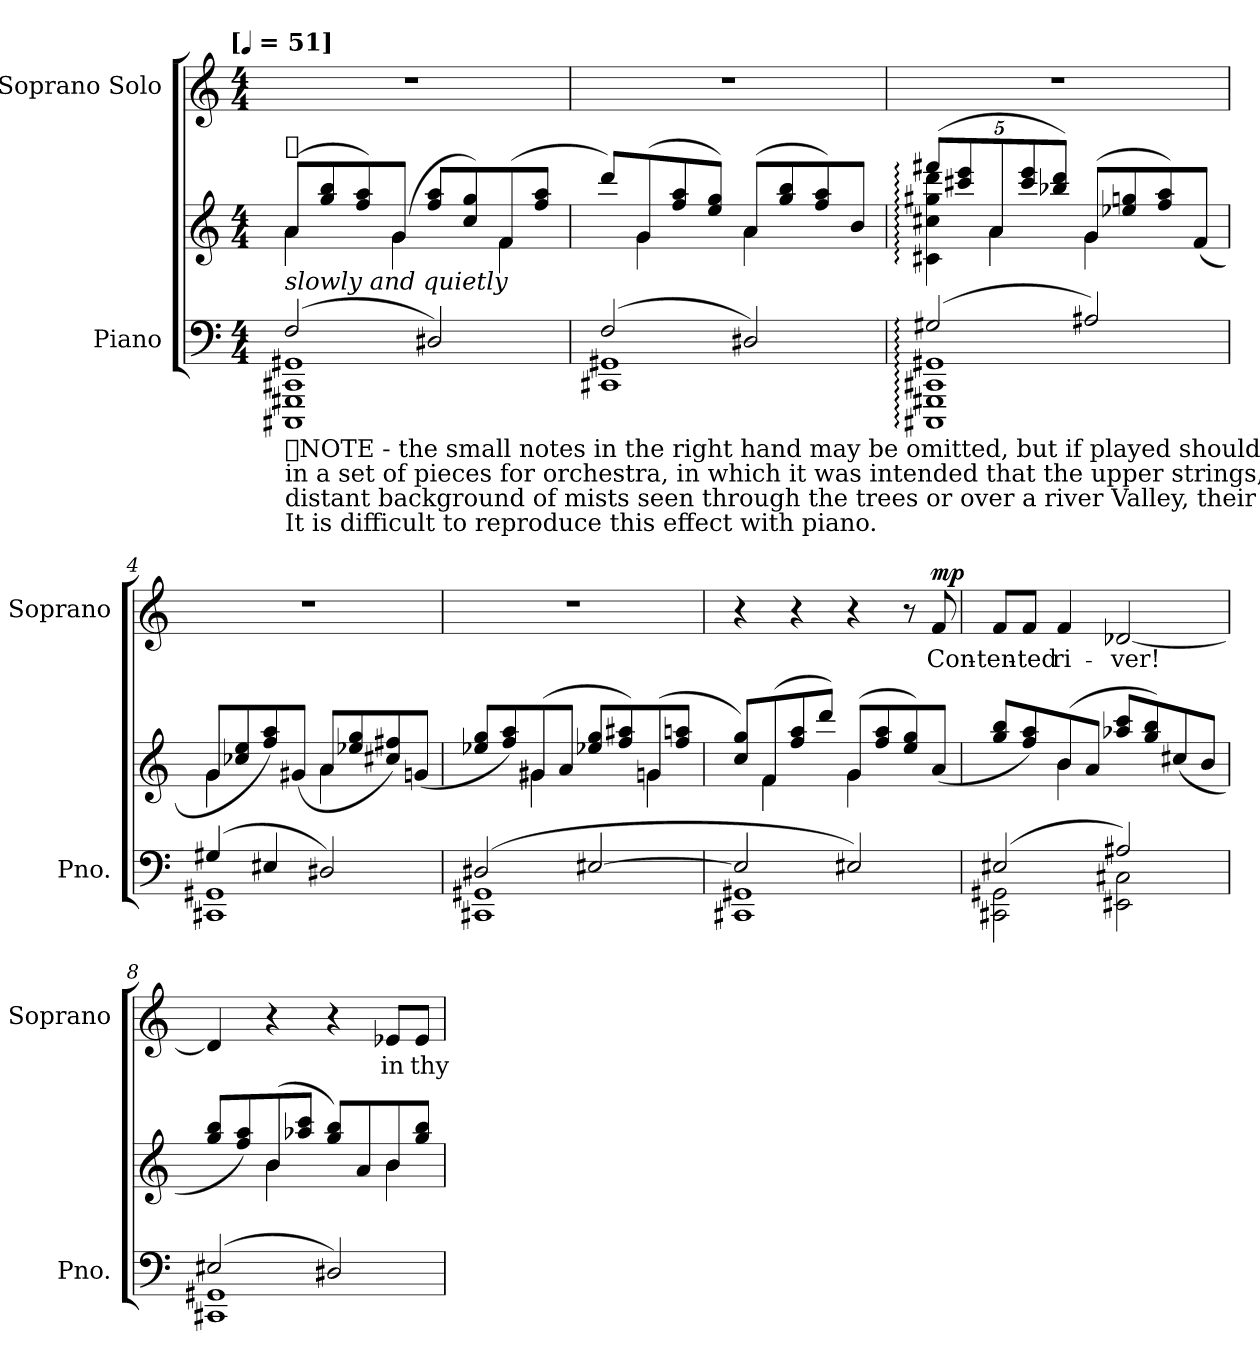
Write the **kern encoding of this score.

**kern	**kern	**dynam	**kern	**text	**dynam
*part2	*part2	*part2	*part1	*part1	*part1
*staff3	*staff2	*staff2/3	*staff1	*staff1	*staff1
*I"Piano	*	*	*I"Soprano Solo	*	*
*I'Pno.	*	*	*I'Soprano	*	*
*clefF4	*clefG2	*	*clefG2	*	*
*k[]	*k[]	*	*k[]	*	*
*C:	*C:	*	*C:	*	*
!!LO:TX:omd:t=[[quarter] = 51]
*M4/4	*M4/4	*	*M4/4	*	*
*MM51	*MM51	*	*MM51	*	*
=1	=1	=1	=1	=1	=1
*^	*^	*	*	*	*
!	!	!LO:TX:b:i:t=slowly and quietly	!	!	!	!	!
!	!	!LO:TX:a:t=🟒	!	!	!	!	!
!LO:TX:b:t=🟒NOTE - the small notes in the right hand may be omitted, but if played should be scarcely audible.This song was originally written as a movement	!	!	!	!	!	!	!
!LO:TX:b:t=in a set of pieces for orchestra, in which it was intended that the upper strings, muted, be listened to separately or sub-consciously - as a kind of	!	!	!	!	!	!	!
!LO:TX:b:t=distant background of mists seen through the trees or over a river Valley, their parts bearing little or no relation to the tonality, etc. of the tune.	!	!	!	!	!	!	!
!LO:TX:b:t=It is difficult to reproduce this effect with piano.	!	!	!	!	!	!	!
!	!	!	!	!LO:DY:a=2	!	!	!
!	!	!	!	!LO:DY:n=1:a	!	!	!
(2F	1CCC#X 1GGG#X 1CC#X 1GG#X	(8aL	4a	mp pppp	1r	.	.
.	.	8gg 8bb	.	.	.	.	.
.	.	8ff 8aa)	8ryy	.	.	.	.
.	.	(8gJ	4g	.	.	.	.
2D#X)	.	8ff 8aaL	.	.	.	.	.
.	.	8cc 8gg)	8ryy	.	.	.	.
.	.	(8f	4f	.	.	.	.
.	.	8ff 8aaJ	.	.	.	.	.
=2	=2	=2	=2	=2	=2	=2	=2
(2F	1CC#X 1GG#X	8dddL)	8ryy	.	1r	.	.
.	.	(8g	4g	.	.	.	.
.	.	8ff 8aa	.	.	.	.	.
.	.	8ee 8ggJ)	8ryy	.	.	.	.
2D#X)	.	(8aL	4a	.	.	.	.
.	.	8gg 8bb	.	.	.	.	.
.	.	8ff 8aa)	4ryy	.	.	.	.
.	.	8bJ	.	.	.	.	.
=3	=3	=3	=3	=3	=3	=3	=3
*	*	*	*Xtuplet	*	*	*	*
(2G#X:	1CCC#X: 1GGG#X: 1CC#X: 1GG#X:	(10fff#X:L	5c#X: 5cc#X: 5gg#X: 5ddd:	.	1r	.	.
.	.	10ccc#X 10eee	.	.	.	.	.
.	.	10a	5a	.	.	.	.
.	.	10ccc# 10eee	.	.	.	.	.
.	.	10bb-X 10dddJ)	10ryy	.	.	.	.
2A#X)	.	(>8gL	4g	.	.	.	.
.	.	8ee-X 8ggn	.	.	.	.	.
.	.	8ff 8aa)	4ryy	.	.	.	.
.	.	(8fJ	.	.	.	.	.
=4	=4	=4	=4	=4	=4	=4	=4
(4G#X	1CC#X 1GG#X	8gL	4g	.	1r	.	.
.	.	8cc-X 8ee	.	.	.	.	.
4E#X	.	8ff 8aa)	4ryy	.	.	.	.
.	.	(>8g#XJ	.	.	.	.	.
2D#X)	.	8aL	4a	.	.	.	.
.	.	8ee-X 8gg	.	.	.	.	.
.	.	8cc#X 8ff#X)	4ryy	.	.	.	.
.	.	(>8gnJ	.	.	.	.	.
=5	=5	=5	=5	=5	=5	=5	=5
(2D#X	1CC#X 1GG#X	8ee-X 8ggL	4ryy	.	1r	.	.
.	.	8ff 8aa)	.	.	.	.	.
.	.	(8g#X	4g#X	.	.	.	.
.	.	8aJ	.	.	.	.	.
[2E#X	.	8ee-X 8ggL	4ryy	.	.	.	.
.	.	8ff 8aa#X)	.	.	.	.	.
.	.	(8gn	4g	.	.	.	.
.	.	8ff 8aanJ	.	.	.	.	.
=6	=6	=6	=6	=6	=6	=6	=6
2E#]	1CC#X 1GG#X	8cc 8ggL)	8ryy	.	4r	.	.
.	.	(8f	4f	.	.	.	.
.	.	8ff 8aa	.	.	4r	.	.
.	.	8dddJ)	8ryy	.	.	.	.
2E#X)	.	(8gL	4g	.	4r	.	.
.	.	8ff 8aa	.	.	.	.	.
.	.	8ee 8gg)	4ryy	.	8r	.	.
!	!	!	!	!	!	!	!LO:DY:a
.	.	(>8aJ	.	.	8f	Con-	mp
=7	=7	=7	=7	=7	=7	=7	=7
(2E#X	2CC#X 2GG#X	8gg 8bbL	4ryy	.	8f/L	-ten-	.
.	.	8ff 8aa)	.	.	8f/J	-ted	.
.	.	(8b	4b	.	4f	ri-	.
.	.	8aJ	.	.	.	.	.
2A#X)	2EE#X 2C#X	8aa-X/ 8ccc/L	2ryy	.	[2d-X	-ver!	.
.	.	8gg 8bb)	.	.	.	.	.
.	.	(>8cc#X	.	.	.	.	.
.	.	8bJ	.	.	.	.	.
=8	=8	=8	=8	=8	=8	=8	=8
(2E#X	1CC#X 1GG#X	8gg 8bbL	4ryy	.	4d-]	.	.
.	.	8ff 8aa)	.	.	.	.	.
.	.	(8b	4b	.	4r	.	.
.	.	8aa-X 8cccJ	.	.	.	.	.
2D#X)	.	8gg 8bbL)	8ryy	.	4r	.	.
.	.	8a	8ryy	.	.	.	.
.	.	8b	4b	.	8e-X/L	in	.
.	.	8gg 8bbJ	.	.	8e-/J	thy	.
*v	*v	*	*	*	*	*	*
*	*v	*v	*	*	*	*
=	=	=	=	=	=
*-	*-	*-	*-	*-	*-
